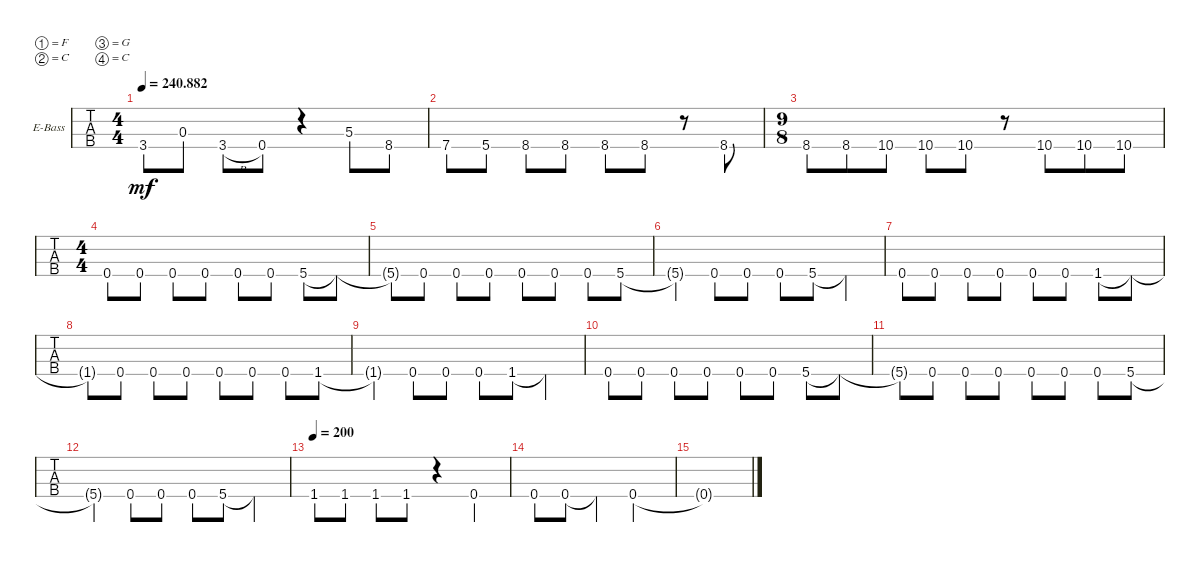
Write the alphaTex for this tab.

\bracketExtendMode groupsimilarinstruments
\firstSystemTrackNameOrientation horizontal
\otherSystemsTrackNameOrientation horizontal
\track ("Electric Bass" "E-Bass") {instrument electricbassfinger}
\staff {tabs}
\tuning (F2 C2 G1 C1)
\ts (4 4)
\tempo
240.882
\accidentals auto
\clef f4
\ottava regular
\simile none
\ks c
3.4.8{dy mf} 0.3.8 3.4{h}.8 0.4.8 r.4 5.3.8 8.4.8 |
7.4.8 5.4.8 8.4.8 8.4.8 8.4.8 8.4.8 r.8 8.4.8 |
\ts (9 8)
8.4.8 8.4.8 10.4.8 10.4.8 10.4.8 r.8 10.4.8 10.4.8 10.4.8 |
\ts (4 4)
0.4.8 0.4.8 0.4.8 0.4.8 0.4.8 0.4.8 5.4.8 5.4{t}.8 |
5.4{t}.8 0.4.8 0.4.8 0.4.8 0.4.8 0.4.8 0.4.8 5.4.8 |
5.4{t}.4 0.4.8 0.4.8 0.4.8 5.4.8 5.4{t}.4 |
0.4.8 0.4.8 0.4.8 0.4.8 0.4.8 0.4.8 1.4.8 1.4{t}.8 |
1.4{t}.8 0.4.8 0.4.8 0.4.8 0.4.8 0.4.8 0.4.8 1.4.8 |
1.4{t}.4 0.4.8 0.4.8 0.4.8 1.4.8 1.4{t}.4 |
0.4.8 0.4.8 0.4.8 0.4.8 0.4.8 0.4.8 5.4.8 5.4{t}.8 |
5.4{t}.8 0.4.8 0.4.8 0.4.8 0.4.8 0.4.8 0.4.8 5.4.8 |
5.4{t}.4 0.4.8 0.4.8 0.4.8 5.4.8 5.4{t}.4 |
\tempo 200
1.4.8 1.4.8 1.4.8 1.4.8 r.4 0.4.4 |
0.4.8 0.4.8 0.4{t}.4 0.4.2 |
0.4{t}.1
